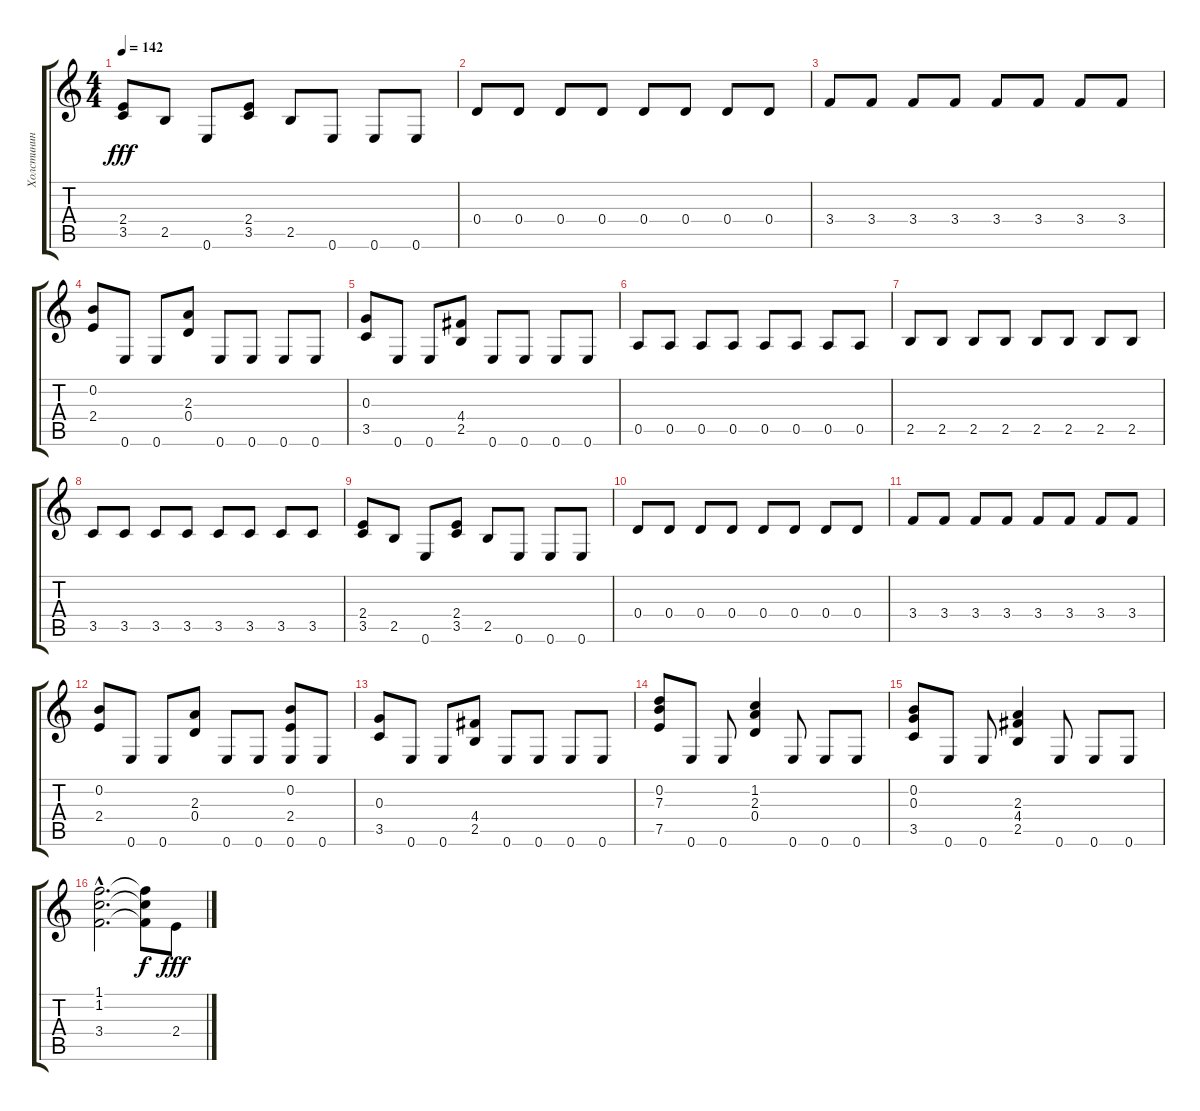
\track ("Холстинин" "Холстинин") {instrument distortionguitar}
\staff {score tabs}
\tuning (E4 B3 G3 D3 A2 E2) {hide}
\ts (4 4)
\tempo 142
\clef g2
\ks c
(2.4 3.5).8{dy fff} 2.5.8 0.6.8 (2.4 3.5).8 2.5.8 0.6.8 0.6.8 0.6.8 |
0.4.8 0.4.8 0.4.8 0.4.8 0.4.8 0.4.8 0.4.8 0.4.8 |
3.4.8 3.4.8 3.4.8 3.4.8 3.4.8 3.4.8 3.4.8 3.4.8 |
(0.2 2.4).8 0.6.8 0.6.8 (2.3 0.4).8 0.6.8 0.6.8 0.6.8 0.6.8 |
(0.3 3.5).8 0.6.8 0.6.8 (4.4 2.5).8 0.6.8 0.6.8 0.6.8 0.6.8 |
0.5.8 0.5.8 0.5.8 0.5.8 0.5.8 0.5.8 0.5.8 0.5.8 |
2.5.8 2.5.8 2.5.8 2.5.8 2.5.8 2.5.8 2.5.8 2.5.8 |
3.5.8 3.5.8 3.5.8 3.5.8 3.5.8 3.5.8 3.5.8 3.5.8 |
(2.4 3.5).8 2.5.8 0.6.8 (2.4 3.5).8 2.5.8 0.6.8 0.6.8 0.6.8 |
0.4.8 0.4.8 0.4.8 0.4.8 0.4.8 0.4.8 0.4.8 0.4.8 |
3.4.8 3.4.8 3.4.8 3.4.8 3.4.8 3.4.8 3.4.8 3.4.8 |
(0.2 2.4).8 0.6.8 0.6.8 (2.3 0.4).8 0.6.8 0.6.8 (0.2 2.4 0.6).8 0.6.8 |
(0.3 3.5).8 0.6.8 0.6.8 (4.4 2.5).8 0.6.8 0.6.8 0.6.8 0.6.8 |
(0.2 7.3 7.5).8 0.6.8 0.6.8 (1.2 2.3 0.4).4 0.6.8 0.6.8 0.6.8 |
(0.2 0.3 3.5).8 0.6.8 0.6.8 (2.3 4.4 2.5).4 0.6.8 0.6.8 0.6.8 |
(1.1{hac} 1.2{hac} 3.4{hac}).2{d} (1.1{t} 1.2{t} 3.4{t}).8{dy f} 2.4.8{dy fff}
